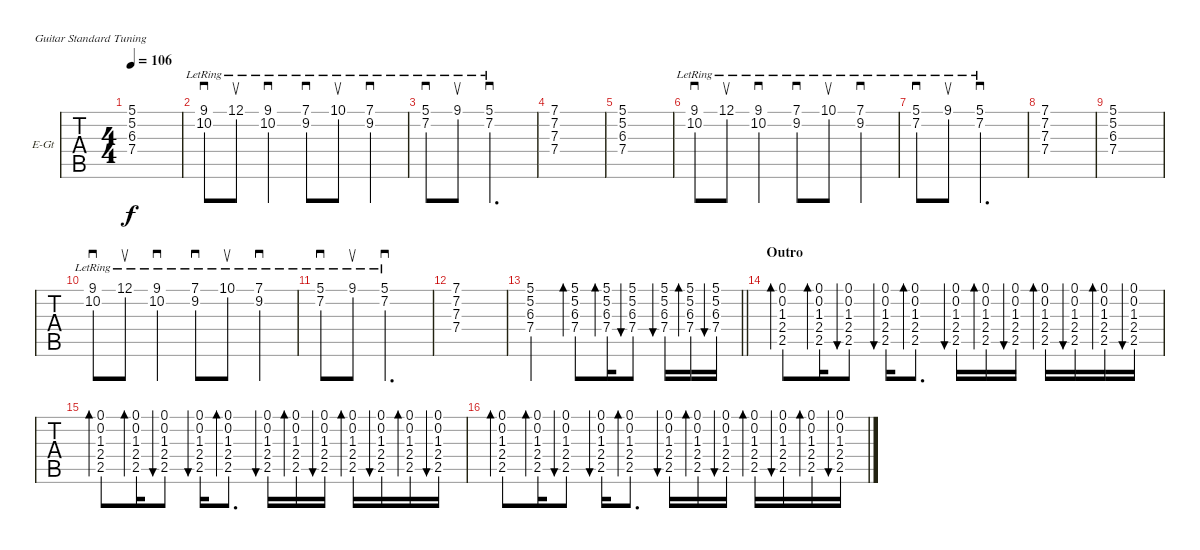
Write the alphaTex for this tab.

\bracketExtendMode groupsimilarinstruments
\firstSystemTrackNameOrientation horizontal
\otherSystemsTrackNameOrientation horizontal
\track ("Albert" "E-Gt") {instrument electricguitarjazz}
\staff {tabs}
\tuning (E4 B3 G3 D3 A2 E2)
\ts (4 4)
\tempo 106
\clef g2
\ks c
(5.1 5.2 6.3 7.4).1{dy f} |
(9.1{lr} 10.2{lr}).8{sd} 12.1{lr}.8{su} (9.1{lr} 10.2{lr}).4{sd} (7.1{lr} 9.2{lr}).8{sd} 10.1{lr}.8{su} (7.1{lr} 9.2{lr}).4{sd} |
(5.1{lr} 7.2{lr}).8{sd} 9.1{lr}.8{su} (5.1{lr} 7.2{lr}).2{d sd} |
(7.1 7.2 7.3 7.4).1 |
(5.1 5.2 6.3 7.4).1 |
(9.1{lr} 10.2{lr}).8{sd} 12.1{lr}.8{su} (9.1{lr} 10.2{lr}).4{sd} (7.1{lr} 9.2{lr}).8{sd} 10.1{lr}.8{su} (7.1{lr} 9.2{lr}).4{sd} |
(5.1{lr} 7.2{lr}).8{sd} 9.1{lr}.8{su} (5.1{lr} 7.2{lr}).2{d sd} |
(7.1 7.2 7.3 7.4).1 |
(5.1 5.2 6.3 7.4).1 |
(9.1{lr} 10.2{lr}).8{sd} 12.1{lr}.8{su} (9.1{lr} 10.2{lr}).4{sd} (7.1{lr} 9.2{lr}).8{sd} 10.1{lr}.8{su} (7.1{lr} 9.2{lr}).4{sd} |
(5.1{lr} 7.2{lr}).8{sd} 9.1{lr}.8{su} (5.1{lr} 7.2{lr}).2{d sd} |
(7.1 7.2 7.3 7.4).1 |
\barLineRight lightlight
(5.1 5.2 6.3 7.4).2 (5.1 5.2 6.3 7.4).8{bd 60} (5.1 5.2 6.3 7.4).16{bd 60} (5.1 5.2 6.3 7.4).8{bu 60} (5.1 5.2 6.3 7.4).16{bu 60} (5.1 5.2 6.3 7.4).16{bd 60} (5.1 5.2 6.3 7.4).16{bu 60} |
\section ("" "Outro")
(0.1 0.2 1.3 2.4 2.5).8{bd 60} (0.1 0.2 1.3 2.4 2.5).16{bd 60} (0.1 0.2 1.3 2.4 2.5).8{bu 60} (0.1 0.2 1.3 2.4 2.5).16{bu 60} (0.1 0.2 1.3 2.4 2.5).8{d bd 60} (0.1 0.2 1.3 2.4 2.5).16{bu 60} (0.1 0.2 1.3 2.4 2.5).16{bd 60} (0.1 0.2 1.3 2.4 2.5).16{bu 60} (0.1 0.2 1.3 2.4 2.5).16{bd 60} (0.1 0.2 1.3 2.4 2.5).16{bu 60} (0.1 0.2 1.3 2.4 2.5).16{bd 60} (0.1 0.2 1.3 2.4 2.5).16{bu 60} |
(0.1 0.2 1.3 2.4 2.5).8{bd 60} (0.1 0.2 1.3 2.4 2.5).16{bd 60} (0.1 0.2 1.3 2.4 2.5).8{bu 60} (0.1 0.2 1.3 2.4 2.5).16{bu 60} (0.1 0.2 1.3 2.4 2.5).8{d bd 60} (0.1 0.2 1.3 2.4 2.5).16{bu 60} (0.1 0.2 1.3 2.4 2.5).16{bd 60} (0.1 0.2 1.3 2.4 2.5).16{bu 60} (0.1 0.2 1.3 2.4 2.5).16{bd 60} (0.1 0.2 1.3 2.4 2.5).16{bu 60} (0.1 0.2 1.3 2.4 2.5).16{bd 60} (0.1 0.2 1.3 2.4 2.5).16{bu 60} |
(0.1 0.2 1.3 2.4 2.5).8{bd 60} (0.1 0.2 1.3 2.4 2.5).16{bd 60} (0.1 0.2 1.3 2.4 2.5).8{bu 60} (0.1 0.2 1.3 2.4 2.5).16{bu 60} (0.1 0.2 1.3 2.4 2.5).8{d bd 60} (0.1 0.2 1.3 2.4 2.5).16{bu 60} (0.1 0.2 1.3 2.4 2.5).16{bd 60} (0.1 0.2 1.3 2.4 2.5).16{bu 60} (0.1 0.2 1.3 2.4 2.5).16{bd 60} (0.1 0.2 1.3 2.4 2.5).16{bu 60} (0.1 0.2 1.3 2.4 2.5).16{bd 60} (0.1 0.2 1.3 2.4 2.5).16{bu 60}
